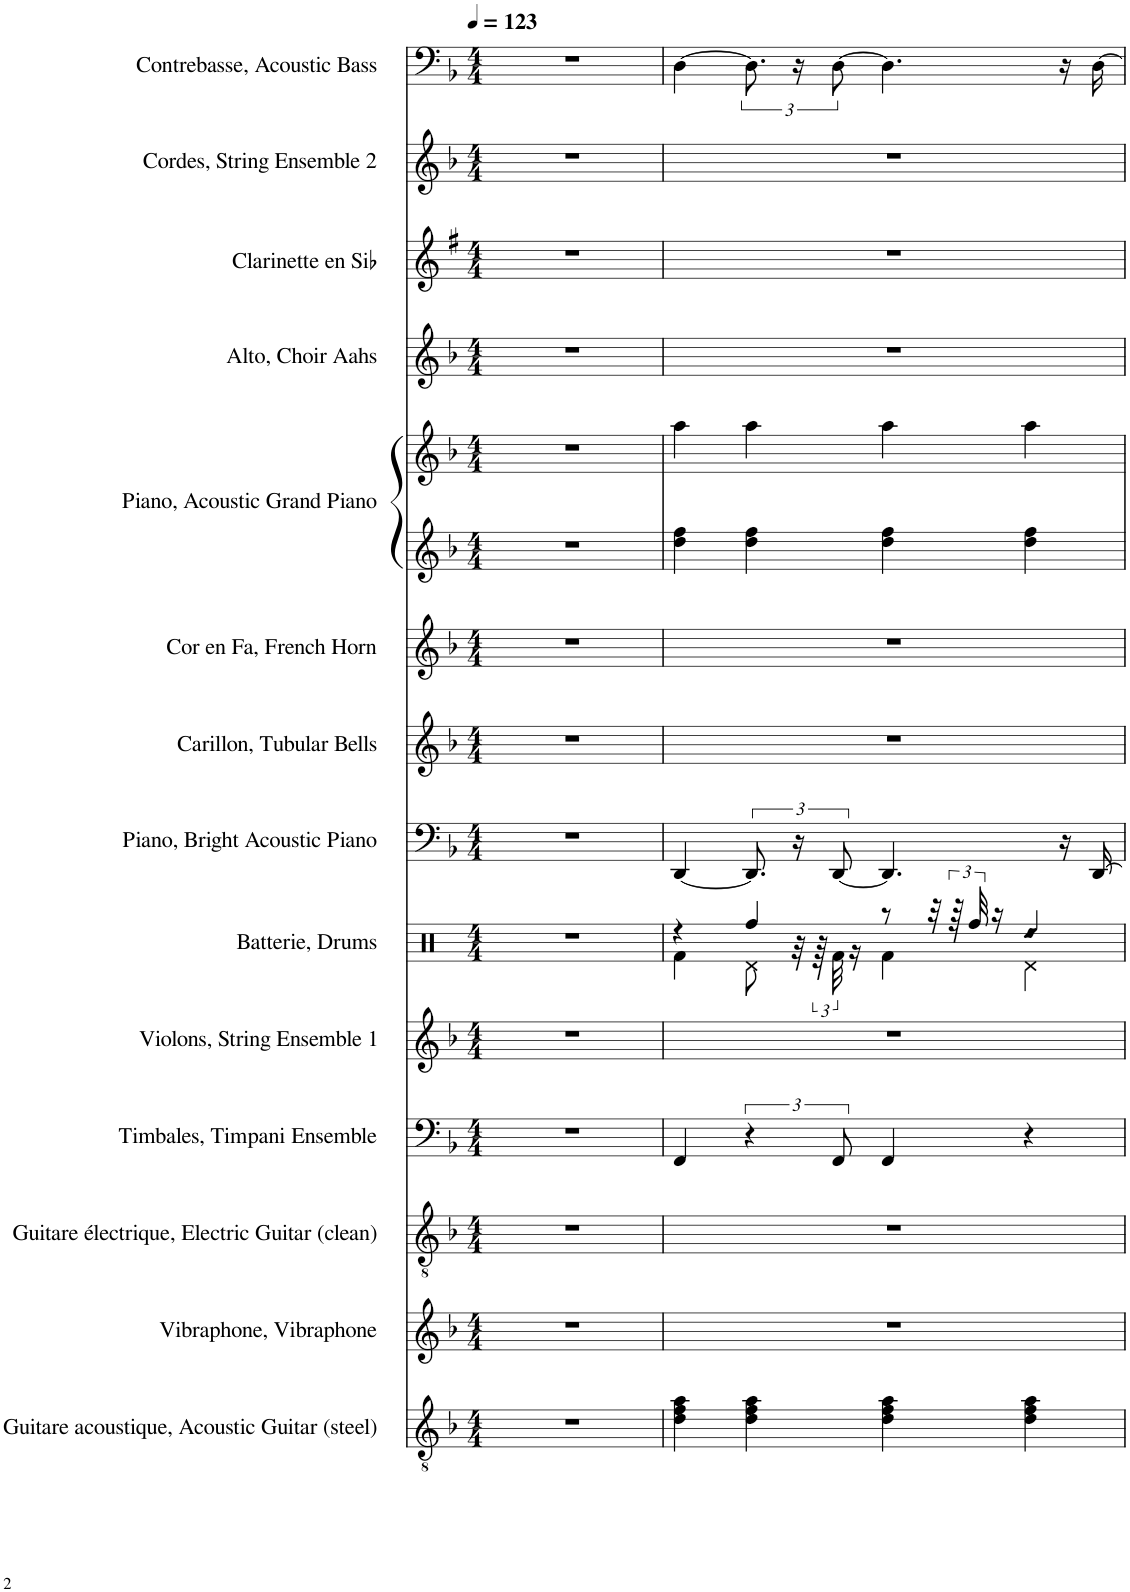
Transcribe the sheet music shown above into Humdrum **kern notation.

**kern	**kern	**kern	**kern	**kern	**kern	**kern	**kern	**kern	**kern	**kern	**kern	**kern	**kern	**kern
*part14	*part13	*part12	*part11	*part10	*part9	*part8	*part7	*part6	*part5	*part5	*part4	*part3	*part2	*part1
*staff15	*staff14	*staff13	*staff12	*staff11	*staff10	*staff9	*staff8	*staff7	*staff6	*staff5	*staff4	*staff3	*staff2	*staff1
*I"Guitare acoustique, Acoustic Guitar (steel)	*I"Vibraphone, Vibraphone	*I"Guitare électrique, Electric Guitar (clean)	*I"Timbales, Timpani Ensemble	*I"Violons, String Ensemble 1	*I"Batterie, Drums	*I"Piano, Bright Acoustic Piano	*I"Carillon, Tubular Bells	*I"Cor en Fa, French Horn	*I"Piano, Acoustic Grand Piano	*	*I"Alto, Choir Aahs	*I"Clarinette en Sib	*I"Cordes, String Ensemble 2	*I"Contrebasse, Acoustic Bass
*I'Guit.	*I'Vib.	*I'Guit. El.	*I'Timb.	*I'Vlns.	*I'Bat.	*I'Pia.	*I'Car.	*I'Cor Fa	*I'Pia.	*	*I'A.	*I'Clar. Sib	*I'St.	*I'Cb.
*clefGv2	*clefG2	*clefGv2	*clefF4	*clefG2	*clefX	*clefF4	*clefG2	*clefG2	*clefG2	*clefG2	*clefG2	*clefG2	*clefG2	*clefF4
*	*	*	*	*	*	*	*	*Trd4c7	*	*	*	*Trd1c2	*	*Trd7c12
*k[b-]	*k[b-]	*k[b-]	*k[b-]	*k[b-]	*k[]	*k[b-]	*k[b-]	*k[b-]	*k[b-]	*k[b-]	*k[b-]	*k[f#]	*k[b-]	*k[b-]
*M4/4	*M4/4	*M4/4	*M4/4	*M4/4	*M4/4	*M4/4	*M4/4	*M4/4	*M4/4	*M4/4	*M4/4	*M4/4	*M4/4	*M4/4
*MM123	*MM123	*MM123	*MM123	*MM123	*MM123	*MM123	*MM123	*MM123	*MM123	*MM123	*MM123	*MM123	*MM123	*MM123
=1	=1	=1	=1	=1	=1	=1	=1	=1	=1	=1	=1	=1	=1	=1
1r	1r	1r	1r	1r	1r	1r	1r	1r	1r	1r	1r	1r	1r	1r
=2	=2	=2	=2	=2	=2	=2	=2	=2	=2	=2	=2	=2	=2	=2
*	*	*	*	*	*^	*	*	*	*	*	*	*	*	*
4d\ 4f\ 4a\	1r	1r	4FF/	1r	4r	4Rf\	[4DD/	1r	1r	4dd\ 4ff\	4aa\	1r	1r	1r	[4D\
4d\ 4f\ 4a\	.	.	6r	.	4Rff/	8Rd\	12.DD/]	.	.	4dd\ 4ff\	4aa\	.	.	.	12.D\]
.	.	.	.	.	.	32r	24r	.	.	.	.	.	.	.	24r
.	.	.	.	.	.	96r	.	.	.	.	.	.	.	.	.
.	.	.	12FF/	.	.	48Rf\	[12DD/	.	.	.	.	.	.	.	[12D\
.	.	.	.	.	.	16r	.	.	.	.	.	.	.	.	.
4d\ 4f\ 4a\	.	.	4FF/	.	8r	4Rf\	4.DD/]	.	.	4dd\ 4ff\	4aa\	.	.	.	4.D\]
.	.	.	.	.	32r	.	.	.	.	.	.	.	.	.	.
.	.	.	.	.	96r	.	.	.	.	.	.	.	.	.	.
.	.	.	.	.	48Rff/	.	.	.	.	.	.	.	.	.	.
.	.	.	.	.	16r	.	.	.	.	.	.	.	.	.	.
!	!	!	!	!	!LO:N:head=diamond	!	!	!	!	!	!	!	!	!	!
4d\ 4f\ 4a\	.	.	4r	.	4Rdd/	4Rd\	.	.	.	4dd\ 4ff\	4aa\	.	.	.	.
.	.	.	.	.	.	.	16r	.	.	.	.	.	.	.	16r
.	.	.	.	.	.	.	[16DD/	.	.	.	.	.	.	.	[16D\
*	*	*	*	*	*v	*v	*	*	*	*	*	*	*	*	*
=	=	=	=	=	=	=	=	=	=	=	=	=	=	=
*-	*-	*-	*-	*-	*-	*-	*-	*-	*-	*-	*-	*-	*-	*-
